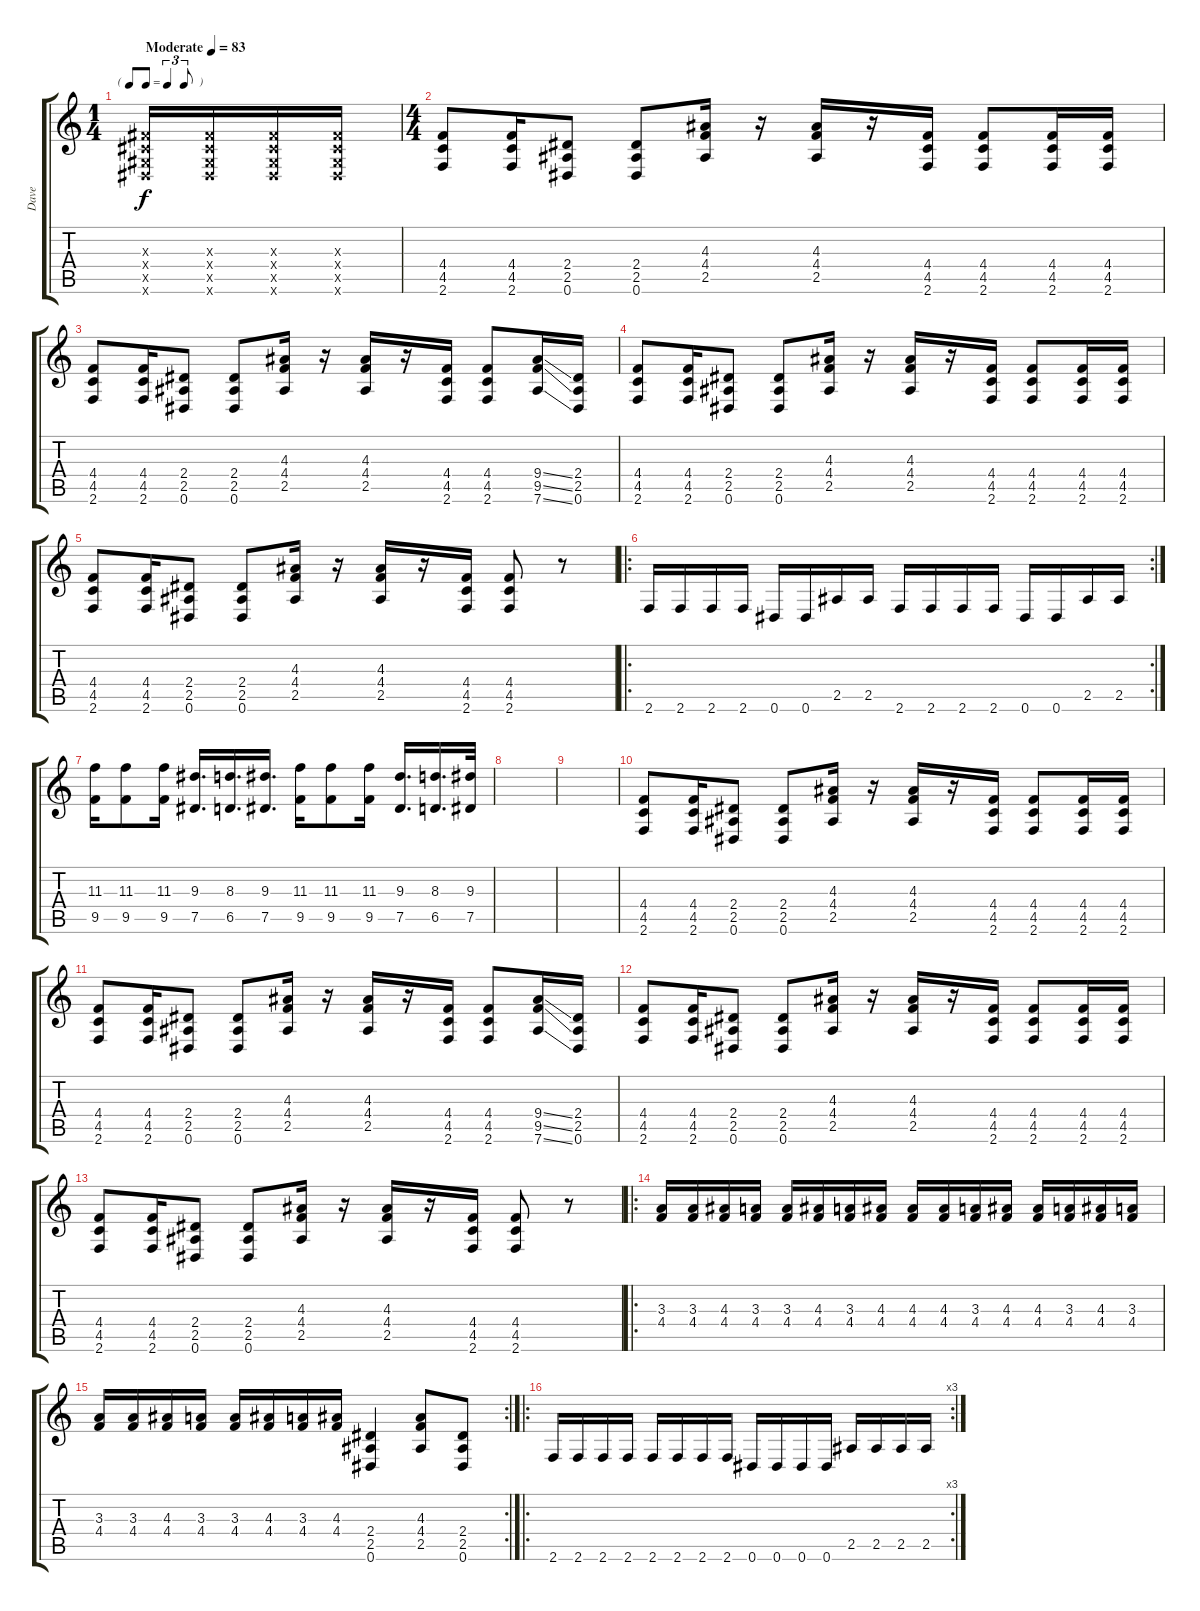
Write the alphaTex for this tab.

\track ("Dave" "Dave") {instrument overdrivenguitar}
\staff {score tabs}
\tuning (Eb4 Bb3 Gb3 Db3 Ab2 Eb2) {hide}
\ts (1 4)
\tf triplet8th
\tempo (83 "Moderate")
\clef g2
\ks c
(0.3{x} 0.4{x} 0.5{x} 0.6{x}).16{dy f instrument overdrivenguitar} (0.3{x} 0.4{x} 0.5{x} 0.6{x}).16 (0.3{x} 0.4{x} 0.5{x} 0.6{x}).16 (0.3{x} 0.4{x} 0.5{x} 0.6{x}).16 |
\ts (4 4)
(4.4 4.5 2.6).8 (4.4 4.5 2.6).16 (2.4 2.5 0.6).8 (2.4 2.5 0.6).8 (4.3 4.4 2.5).16 r.16 (4.3 4.4 2.5).16 r.16 (4.4 4.5 2.6).16 (4.4 4.5 2.6).8 (4.4 4.5 2.6).16 (4.4 4.5 2.6).16 |
(4.4 4.5 2.6).8 (4.4 4.5 2.6).16 (2.4 2.5 0.6).8 (2.4 2.5 0.6).8 (4.3 4.4 2.5).16 r.16 (4.3 4.4 2.5).16 r.16 (4.4 4.5 2.6).16 (4.4 4.5 2.6).8 (9.4{ss} 9.5{ss} 7.6{ss}).16 (2.4 2.5 0.6).16 |
(4.4 4.5 2.6).8 (4.4 4.5 2.6).16 (2.4 2.5 0.6).8 (2.4 2.5 0.6).8 (4.3 4.4 2.5).16 r.16 (4.3 4.4 2.5).16 r.16 (4.4 4.5 2.6).16 (4.4 4.5 2.6).8 (4.4 4.5 2.6).16 (4.4 4.5 2.6).16 |
(4.4 4.5 2.6).8 (4.4 4.5 2.6).16 (2.4 2.5 0.6).8 (2.4 2.5 0.6).8 (4.3 4.4 2.5).16 r.16 (4.3 4.4 2.5).16 r.16 (4.4 4.5 2.6).16 (4.4 4.5 2.6).8 r.8 |
\ro
\rc 2
2.6.16 2.6.16 2.6.16 2.6.16 0.6.16 0.6.16 2.5.16 2.5.16 2.6.16 2.6.16 2.6.16 2.6.16 0.6.16 0.6.16 2.5.16 2.5.16 |
(11.3 9.5).16 (11.3 9.5).8 (11.3 9.5).16 (9.3 7.5).16{d} (8.3 6.5).16{d} (9.3 7.5).16{d} (11.3 9.5).16 (11.3 9.5).8 (11.3 9.5).16 (9.3 7.5).16{d} (8.3 6.5).16{d} (9.3 7.5).32 |
|
|
(4.4 4.5 2.6).8 (4.4 4.5 2.6).16 (2.4 2.5 0.6).8 (2.4 2.5 0.6).8 (4.3 4.4 2.5).16 r.16 (4.3 4.4 2.5).16 r.16 (4.4 4.5 2.6).16 (4.4 4.5 2.6).8 (4.4 4.5 2.6).16 (4.4 4.5 2.6).16 |
(4.4 4.5 2.6).8 (4.4 4.5 2.6).16 (2.4 2.5 0.6).8 (2.4 2.5 0.6).8 (4.3 4.4 2.5).16 r.16 (4.3 4.4 2.5).16 r.16 (4.4 4.5 2.6).16 (4.4 4.5 2.6).8 (9.4{ss} 9.5{ss} 7.6{ss}).16 (2.4 2.5 0.6).16 |
(4.4 4.5 2.6).8 (4.4 4.5 2.6).16 (2.4 2.5 0.6).8 (2.4 2.5 0.6).8 (4.3 4.4 2.5).16 r.16 (4.3 4.4 2.5).16 r.16 (4.4 4.5 2.6).16 (4.4 4.5 2.6).8 (4.4 4.5 2.6).16 (4.4 4.5 2.6).16 |
(4.4 4.5 2.6).8 (4.4 4.5 2.6).16 (2.4 2.5 0.6).8 (2.4 2.5 0.6).8 (4.3 4.4 2.5).16 r.16 (4.3 4.4 2.5).16 r.16 (4.4 4.5 2.6).16 (4.4 4.5 2.6).8 r.8 |
\ro
(3.3 4.4).16 (3.3 4.4).16 (4.3 4.4).16 (3.3 4.4).16 (3.3 4.4).16 (4.3 4.4).16 (3.3 4.4).16 (4.3 4.4).16 (4.3 4.4).16 (4.3 4.4).16 (3.3 4.4).16 (4.3 4.4).16 (4.3 4.4).16 (3.3 4.4).16 (4.3 4.4).16 (3.3 4.4).16 |
\rc 2
(3.3 4.4).16 (3.3 4.4).16 (4.3 4.4).16 (3.3 4.4).16 (3.3 4.4).16 (4.3 4.4).16 (3.3 4.4).16 (4.3 4.4).16 (2.4 2.5 0.6).4 (4.3 4.4 2.5).8 (2.4 2.5 0.6).8 |
\ro
\rc 3
2.6.16 2.6.16 2.6.16 2.6.16 2.6.16 2.6.16 2.6.16 2.6.16 0.6.16 0.6.16 0.6.16 0.6.16 2.5.16 2.5.16 2.5.16 2.5.16
